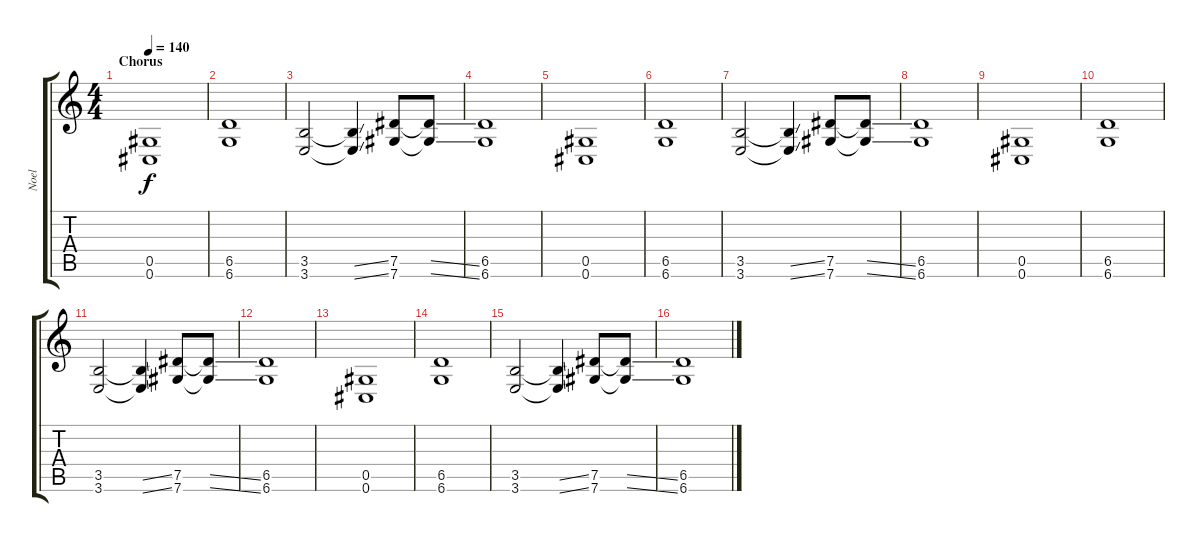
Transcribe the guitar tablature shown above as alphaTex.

\track ("Noel" "Noel") {instrument distortionguitar}
\staff {score tabs}
\tuning (Eb4 Bb3 Gb3 Db3 Ab2 Db2) {hide}
\ts (4 4)
\section ("" "Chorus ")
\tempo 140
\clef g2
\ks c
(0.5 0.6).1{dy f} |
(6.5 6.6).1 |
(3.5 3.6).2 (3.5{ss t} 3.6{ss t}).4 (7.5 7.6).8 (7.5{ss t} 7.6{ss t}).8 |
(6.5 6.6).1 |
(0.5 0.6).1 |
(6.5 6.6).1 |
(3.5 3.6).2 (3.5{ss t} 3.6{ss t}).4 (7.5 7.6).8 (7.5{ss t} 7.6{ss t}).8 |
(6.5 6.6).1 |
(0.5 0.6).1 |
(6.5 6.6).1 |
(3.5 3.6).2 (3.5{ss t} 3.6{ss t}).4 (7.5 7.6).8 (7.5{ss t} 7.6{ss t}).8 |
(6.5 6.6).1 |
(0.5 0.6).1 |
(6.5 6.6).1 |
(3.5 3.6).2 (3.5{ss t} 3.6{ss t}).4 (7.5 7.6).8 (7.5{ss t} 7.6{ss t}).8 |
(6.5 6.6).1
